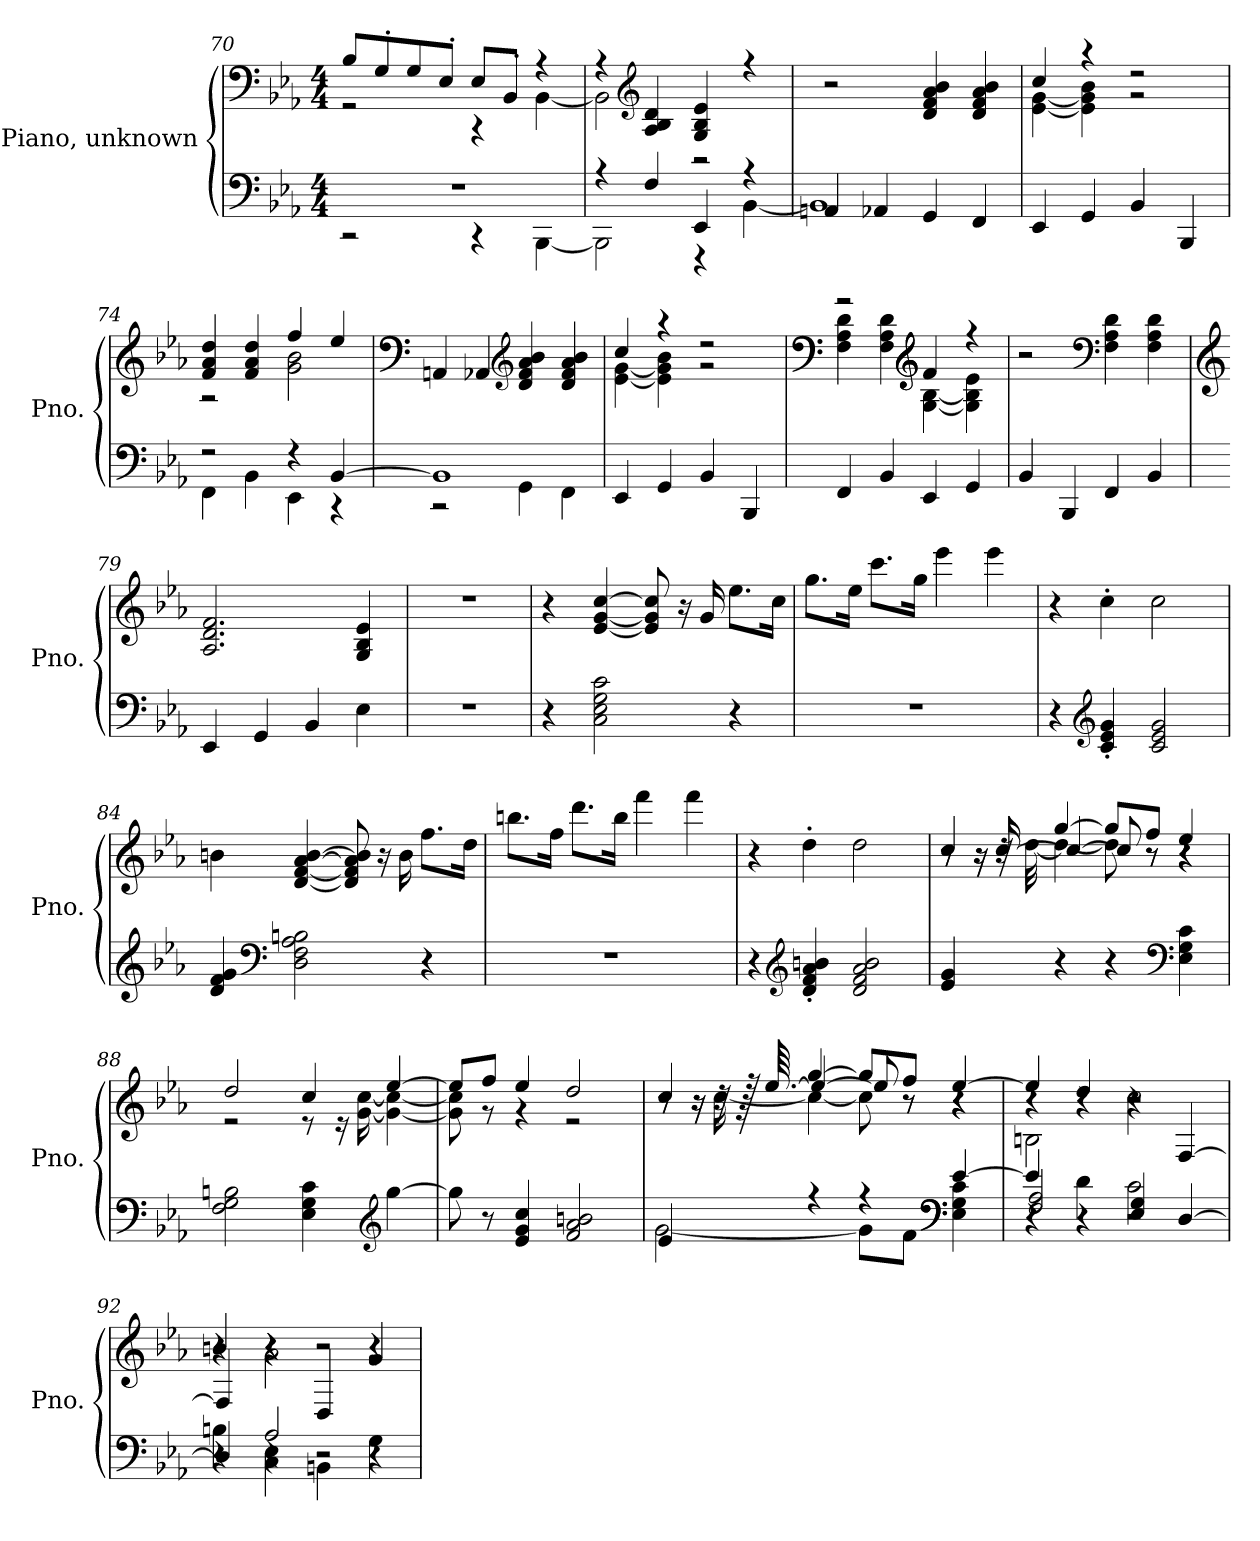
**kern	**kern
*part1	*part1
*staff2	*staff1
*I"Piano, unknown	*
*I'Pno.	*
*clefF4	*clefF4
*k[b-e-a-]	*k[b-e-a-]
*M4/4	*M4/4
=70	=70
*^	*^
1r	2r	8B-/L	2r
.	.	8G'/	.
.	.	8G/	.
.	.	8E-'/J	.
.	4r	8E-/L	4r
.	.	8BB-'/J	.
.	[4BBB-\	4r	[4BB-\
=71	=71	=71	=71
4r	2BBB-\]	4r	2BB-\]
*	*	*clefG2	*
4F/	.	4A-/ 4B-/ 4d/	.
4EE-/	4r	4G/ 4B-/ 4e-/	2r
4r	[4BB-\	4r	.
*	*	*v	*v
!!LO:LB:g=z
=72	=72	=72
4AAn/	1BB-]	2r
4AA-X/	.	.
4GG/	.	4d/ 4f/ 4a-/ 4b-/
4FF/	.	4d/ 4f/ 4a-/ 4b-/
*v	*v	*
=73	=73
*	*^
4EE-/	4cc/	[4e-\ [4g\
4GG/	4r	4e-\] 4g\] 4b-\
4BB-/	2r	2r
4BBB-/	.	.
=74	=74	=74
*^	*	*
2r	4FF\	4f/ 4a-/ 4dd/	2r
.	4BB-\	4f/ 4a-/ 4dd/	.
4r	4EE-\	4ff/	2g\ 2b-\
[4BB-/	4r	4ee-/	.
*	*	*v	*v
=75	=75	=75
*	*	*clefF4
1BB-]	2r	4AAn/
.	.	4AA-X/
*	*	*clefG2
.	4GG\	4d/ 4f/ 4a-/ 4b-/
.	4FF\	4d/ 4f/ 4a-/ 4b-/
*v	*v	*
=76	=76
*	*^
4EE-/	4cc/	[4e-\ [4g\
4GG/	4r	4e-\] 4g\] 4b-\
4BB-/	2r	2r
4BBB-/	.	.
!!LO:PB:g=z	!!
=77	=77	=77
*	*clefF4	*
4FF/	2r	4F\ 4A-\ 4d\
4BB-/	.	4F\ 4A-\ 4d\
*	*clefG2	*
4EE-/	4f/	[4G\ [4B-\
4GG/	4r	4G\] 4B-\] 4e-\
*	*v	*v
=78	=78
4BB-/	2r
4BBB-/	.
*	*clefF4
4FF/	4F\ 4A-\ 4d\
4BB-/	4F\ 4A-\ 4d\
=79	=79
*	*clefG2
4EE-/	2.A-/ 2.d/ 2.f/
4GG/	.
4BB-/	.
4E-\	4G/ 4B-/ 4e-/
=80	=80
1r	1r
=81	=81
4r	4r
2C\ 2E-\ 2G\ 2c\	[4e-/ [4g/ [4cc/
.	8e-/] 8g/] 8cc/]
.	16r
.	16g/
4r	8.ee-\L
.	16cc\Jk
=82	=82
1r	8.gg\L
.	16ee-\Jk
.	8.ccc\L
.	16gg\Jk
.	4eee-\
.	4eee-\
!!LO:LB:g=z
=83	=83
4r	4r
*clefG2	*
4c/' 4e-/' 4g/'	4cc'\
2c/ 2e-/ 2g/	2cc\
=84	=84
4d/ 4f/ 4g/	4bn\
*clefF4	*
2D\ 2F\ 2A-\ 2Bn\	[4d/ [4f/ [4a-/ [4b/
.	8d/] 8f/] 8a-/] 8b/]
.	16r
.	16b\
4r	8.ff\L
.	16dd\Jk
=85	=85
1r	8.bbn\L
.	16ff\Jk
.	8.ddd\L
.	16bb\Jk
.	4fff\
.	4fff\
=86	=86
4r	4r
*clefG2	*
4d/' 4f/' 4a-/' 4bn/'	4dd'\
2d/ 2f/ 2a-/ 2b/	2dd\
!!LO:LB:g=z
=87	=87
*	*^
*	*	*^
4e-/ 4g/	4cc/	8r	8r
.	.	16r	16r
.	.	32r	[16cc/
.	.	[32dd\	.
4r	[4gg/	4dd\_	4cc/_
4r	8gg/L]	8dd\]	8cc/]
.	8ff/J	8r	8r
*clefF4	*	*	*
4E-\ 4G\ 4c\	4ee-/	4r	4r
*	*	*v	*v
=88	=88	=88
2F\ 2G\ 2Bn\	2dd/	2r
4E-\ 4G\ 4c\	4cc/	8r
.	.	16r
.	.	[16g\ [16cc\
*clefG2	*	*
[4gg\	[4ee-/	4g\_ 4cc\_
=89	=89	=89
8gg\]	8ee-/L]	8g\] 8cc\]
8r	8ff/J	8r
4e-/ 4g/ 4cc/	4ee-/	4r
2f/ 2a-/ 2bn/	2dd/	2r
=90	=90	=90
*^	*	*^
4e-/	[2g\	4cc/	8r	8r
.	.	.	16r	16r
.	.	.	[16cc\	32r
.	.	.	.	128r
.	.	.	.	[64.ee-/
4r	.	[4gg/	4cc\_	4ee-/_
4r	8g\L]	8gg/L]	8cc\]	8ee-/]
.	8f\J	8ff/J	8r	8r
*clefF4	*	*	*	*
[4e-/	4E-\ 4G\ 4c\	4r	4r	[4ee-/
!!LO:LB:g=z	!!	!!
=91	=91	=91	=91	=91
*	*^	*	*	*
4e-/]	4r	2F/ 2A-/	4r	2Bn\	4ee-/]
4r	4d\	.	4dd/	.	4r
2r	2c\	4E-/ 4G/	2r	2cc\	4r
.	.	[4D/	.	.	[4F/
=92	=92	=92	=92	=92	=92
4r	4Bn\	4D/]	4bn/	4r	4F/]
2A-/	4C\ 4E-\	4r	4r	2a-\	4r
.	4BBn\	2r	4D/	.	2r
4r	4G\	.	4g/	4r	.
*v	*v	*v	*	*	*
*	*v	*v	*v
=	=
*-	*-
